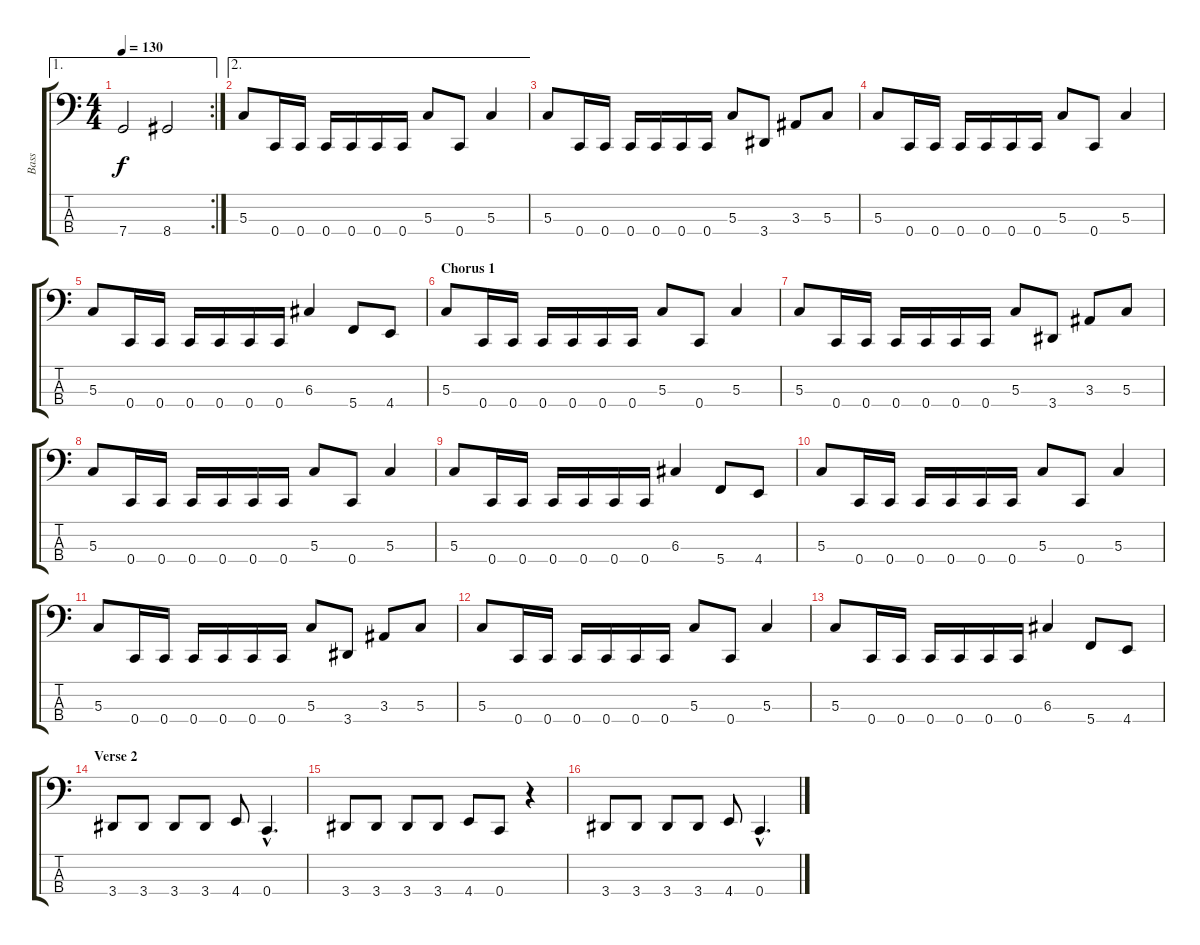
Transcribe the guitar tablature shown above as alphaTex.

\track ("Bass" "Bass") {instrument electricbassfinger}
\staff {score tabs}
\tuning (F2 C2 G1 C1) {hide}
\ae 1
\rc 2
\ts (4 4)
\tempo 130
\clef f4
\ks c
7.4.2{dy f} 8.4.2 |
\ae 2
5.3.8 0.4.16 0.4.16 0.4.16 0.4.16 0.4.16 0.4.16 5.3.8 0.4.8 5.3.4 |
5.3.8 0.4.16 0.4.16 0.4.16 0.4.16 0.4.16 0.4.16 5.3.8 3.4.8 3.3.8 5.3.8 |
5.3.8 0.4.16 0.4.16 0.4.16 0.4.16 0.4.16 0.4.16 5.3.8 0.4.8 5.3.4 |
5.3.8 0.4.16 0.4.16 0.4.16 0.4.16 0.4.16 0.4.16 6.3.4 5.4.8 4.4.8 |
\section ("" "Chorus 1")
5.3.8 0.4.16 0.4.16 0.4.16 0.4.16 0.4.16 0.4.16 5.3.8 0.4.8 5.3.4 |
5.3.8 0.4.16 0.4.16 0.4.16 0.4.16 0.4.16 0.4.16 5.3.8 3.4.8 3.3.8 5.3.8 |
5.3.8 0.4.16 0.4.16 0.4.16 0.4.16 0.4.16 0.4.16 5.3.8 0.4.8 5.3.4 |
5.3.8 0.4.16 0.4.16 0.4.16 0.4.16 0.4.16 0.4.16 6.3.4 5.4.8 4.4.8 |
5.3.8 0.4.16 0.4.16 0.4.16 0.4.16 0.4.16 0.4.16 5.3.8 0.4.8 5.3.4 |
5.3.8 0.4.16 0.4.16 0.4.16 0.4.16 0.4.16 0.4.16 5.3.8 3.4.8 3.3.8 5.3.8 |
5.3.8 0.4.16 0.4.16 0.4.16 0.4.16 0.4.16 0.4.16 5.3.8 0.4.8 5.3.4 |
5.3.8 0.4.16 0.4.16 0.4.16 0.4.16 0.4.16 0.4.16 6.3.4 5.4.8 4.4.8 |
\section ("" "Verse 2")
3.4.8 3.4.8 3.4.8 3.4.8 4.4.8 0.4{hac}.4{d} |
3.4.8 3.4.8 3.4.8 3.4.8 4.4.8 0.4.8 r.4 |
3.4.8 3.4.8 3.4.8 3.4.8 4.4.8 0.4{hac}.4{d}
